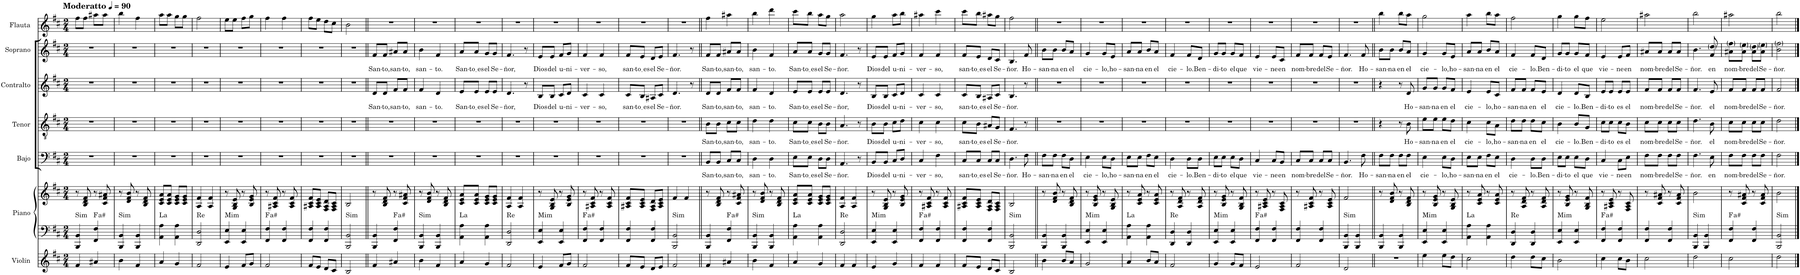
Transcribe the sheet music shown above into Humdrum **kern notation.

**kern	**kern	**kern	**harte	**kern	**text	**kern	**text	**kern	**text	**kern	**text	**kern
*part7	*part6	*part6	*part6	*part5	*part5	*part4	*part4	*part3	*part3	*part2	*part2	*part1
*staff8	*staff7	*staff6	*	*staff5	*staff5	*staff4	*staff4	*staff3	*staff3	*staff2	*staff2	*staff1
*I"Violín	*I"Piano	*	*	*I"Bajo	*	*I"Tenor	*	*I"Contralto	*	*I"Soprano	*	*I"Flauta
*I'Vln.	*I'Pno.	*	*	*I'B.	*	*I'T.	*	*I'C.	*	*I'S.	*	*I'Fl.
*clefG2	*clefF4	*clefG2	*	*clefF4	*	*clefGv2	*	*clefG2	*	*clefG2	*	*clefG2
*k[f#c#]	*k[f#c#]	*k[f#c#]	*	*k[f#c#]	*	*k[f#c#]	*	*k[f#c#]	*	*k[f#c#]	*	*k[f#c#]
*M2/4	*M2/4	*M2/4	*	*M2/4	*	*M2/4	*	*M2/4	*	*M2/4	*	*M2/4
*MM90	*MM90	*MM90	*	*MM90	*	*MM90	*	*MM90	*	*MM90	*	*MM90
=1	=1	=1	=1	=1	=1	=1	=1	=1	=1	=1	=1	=1
!	!	!	!LO:H:kt=Sim	!	!	!	!	!	!	!	!	!LO:TX:a:B:t=Moderatto
4f#/	4BBB/ 4BB/	8r	N	2r	.	2r	.	2r	.	2r	.	8ff#\L
.	.	8B/ 8d/ 8f#/	.	.	.	.	.	.	.	.	.	8ff#\J
!	!	!	!LO:H:kt=a#	!	!	!	!	!	!	!	!	!
4a#X/	4FF#/ 4F#/	8r	.	.	.	.	.	.	.	.	.	8aa#X\L
.	.	8c#/ 8f#/ 8a#X/	.	.	.	.	.	.	.	.	.	8aa#\J
=2	=2	=2	=2	=2	=2	=2	=2	=2	=2	=2	=2	=2
!	!	!	!LO:H:kt=Sim	!	!	!	!	!	!	!	!	!
4b\	4BBB/ 4BB/	8r	N	2r	.	2r	.	2r	.	2r	.	4bb\
.	.	8d/ 8f#/ 8b/	.	.	.	.	.	.	.	.	.	.
4f#/	4BBB/ 4BB/	8r	.	.	.	.	.	.	.	.	.	4ff#\
.	.	8B/ 8d/ 8f#/	.	.	.	.	.	.	.	.	.	.
=3	=3	=3	=3	=3	=3	=3	=3	=3	=3	=3	=3	=3
!	!	!	!LO:H:kt=La	!	!	!	!	!	!	!	!	!
4a/	4AA\ 4A\	8c#/ 8e/ 8a/L	N	2r	.	2r	.	2r	.	2r	.	8aa\L
.	.	8c#/ 8e/ 8a/J	.	.	.	.	.	.	.	.	.	8aa\J
4g/	4AA\ 4A\	8c#/ 8e/ 8g/L	.	.	.	.	.	.	.	.	.	8gg\L
.	.	8c#/ 8e/ 8g/J	.	.	.	.	.	.	.	.	.	8gg\J
=4	=4	=4	=4	=4	=4	=4	=4	=4	=4	=4	=4	=4
!	!	!	!LO:H:kt=Re	!	!	!	!	!	!	!	!	!
2f#/	2DD/ 2D/	4A/ 4f#/	N	2r	.	2r	.	2r	.	2r	.	2ff#\
.	.	4A/ 4f#/	.	.	.	.	.	.	.	.	.	.
=5	=5	=5	=5	=5	=5	=5	=5	=5	=5	=5	=5	=5
!	!	!	!LO:H:kt=Mim	!	!	!	!	!	!	!	!	!
4e/	4EE/ 4E/	8r	N	2r	.	2r	.	2r	.	2r	.	8ee\L
.	.	8G/ 8B/ 8e/	.	.	.	.	.	.	.	.	.	8ee\J
8f#/L	4EE/ 4E/	8r	.	.	.	.	.	.	.	.	.	8ff#\L
8g/J	.	8B/ 8e/ 8g/	.	.	.	.	.	.	.	.	.	8gg\J
=6	=6	=6	=6	=6	=6	=6	=6	=6	=6	=6	=6	=6
!	!	!	!LO:H:kt=a#	!	!	!	!	!	!	!	!	!
2f#/	4FF#/ 4F#/	8r	.	2r	.	2r	.	2r	.	2r	.	4ff#\
.	.	8A#X/ 8c#/ 8f#/	.	.	.	.	.	.	.	.	.	.
.	4FF#/ 4F#/	8r	.	.	.	.	.	.	.	.	.	4ff#\
.	.	8A#/ 8c#/ 8f#/	.	.	.	.	.	.	.	.	.	.
=7	=7	=7	=7	=7	=7	=7	=7	=7	=7	=7	=7	=7
8f#/L	4FF#/ 4F#/	8A#X/ 8c#/ 8f#/L	.	2r	.	2r	.	2r	.	2r	.	8ff#\L
8e/J	.	8A#/ 8c#/ 8e/J	.	.	.	.	.	.	.	.	.	8ee\J
8d/L	4FF#/ 4F#/	8F#/ 8A#/ 8d/L	.	.	.	.	.	.	.	.	.	8dd\L
8c#/J	.	8F#/ 8A#/ 8c#/J	.	.	.	.	.	.	.	.	.	8cc#\J
=8	=8	=8	=8	=8	=8	=8	=8	=8	=8	=8	=8	=8
!	!	!	!LO:H:kt=Sim	!	!	!	!	!	!	!	!	!
2B/	2BBB/ 2BB/	2B/	N	2r	.	2r	.	2r	.	2r	.	2b\
=9||	=9||	=9||	=9||	=9||	=9||	=9||	=9||	=9||	=9||	=9||	=9||	=9||
!	!	!	!	!	!	!	!	!	!LO:LY:b	!	!LO:LY:b	!
4f#/	4BBB/ 4BB/	8r	.	2r	.	2r	.	8d/L	San-	8f#/L	San-	2r
!	!	!	!	!	!	!	!	!	!LO:LY:b	!	!LO:LY:b	!
.	.	8B/ 8d/ 8f#/	.	.	.	.	.	8d/J	-to,	8f#/J	-to,	.
!	!	!	!LO:H:kt=a#	!	!	!	!	!	!LO:LY:b	!	!LO:LY:b	!
4a#X/	4FF#/ 4F#/	8r	.	.	.	.	.	8f#/L	san-	8a#X/L	san-	.
!	!	!	!	!	!	!	!	!	!LO:LY:b	!	!LO:LY:b	!
.	.	8c#/ 8f#/ 8a#X/	.	.	.	.	.	8f#/J	-to,	8a#/J	-to,	.
=10	=10	=10	=10	=10	=10	=10	=10	=10	=10	=10	=10	=10
!	!	!	!LO:H:kt=Sim	!	!	!	!	!	!LO:LY:b	!	!LO:LY:b	!
4b\	4BBB/ 4BB/	8r	N	2r	.	2r	.	4f#/	san-	4b\	san-	2r
.	.	8d/ 8f#/ 8b/	.	.	.	.	.	.	.	.	.	.
!	!	!	!	!	!	!	!	!	!LO:LY:b	!	!LO:LY:b	!
4f#/	4BBB/ 4BB/	8r	.	.	.	.	.	4d/	-to.	4f#/	-to.	.
.	.	8B/ 8d/ 8f#/	.	.	.	.	.	.	.	.	.	.
=11	=11	=11	=11	=11	=11	=11	=11	=11	=11	=11	=11	=11
!	!	!	!LO:H:kt=La	!	!	!	!	!	!LO:LY:b	!	!LO:LY:b	!
4a/	4AA\ 4A\	8c#/ 8e/ 8a/L	N	2r	.	2r	.	8e/L	San-	8a/L	San-	2r
!	!	!	!	!	!	!	!	!	!LO:LY:b	!	!LO:LY:b	!
.	.	8c#/ 8e/ 8a/J	.	.	.	.	.	8e/J	to es	8a/J	to es	.
!	!	!	!	!	!	!	!	!	!LO:LY:b	!	!LO:LY:b	!
4g/	4AA\ 4A\	8c#/ 8e/ 8g/L	.	.	.	.	.	8e/L	el	8g/L	el	.
!	!	!	!	!	!	!	!	!	!LO:LY:b	!	!LO:LY:b	!
.	.	8c#/ 8e/ 8g/J	.	.	.	.	.	8e/J	Se-	8g/J	Se-	.
=12	=12	=12	=12	=12	=12	=12	=12	=12	=12	=12	=12	=12
!	!	!	!LO:H:kt=Re	!	!	!	!	!	!LO:LY:b	!	!LO:LY:b	!
2f#/	2DD/ 2D/	4A/ 4f#/	N	2r	.	2r	.	4.d/	-ñor,	4.f#/	-ñor,	2r
.	.	4A/ 4f#/	.	.	.	.	.	.	.	.	.	.
.	.	.	.	.	.	.	.	8r	.	8r	.	.
=13	=13	=13	=13	=13	=13	=13	=13	=13	=13	=13	=13	=13
!	!	!	!LO:H:kt=Mim	!	!	!	!	!	!LO:LY:b	!	!LO:LY:b	!
4e/	4EE/ 4E/	8r	N	2r	.	2r	.	8B/L	Dios	8e/L	Dios	2r
!	!	!	!	!	!	!	!	!	!LO:LY:b	!	!LO:LY:b	!
.	.	8G/ 8B/ 8e/	.	.	.	.	.	8B/J	del	8e/J	del	.
!	!	!	!	!	!	!	!	!	!LO:LY:b	!	!LO:LY:b	!
8f#/L	4EE/ 4E/	8r	.	.	.	.	.	8c#/L	u-	8f#/L	u-	.
!	!	!	!	!	!	!	!	!	!LO:LY:b	!	!LO:LY:b	!
8g/J	.	8B/ 8e/ 8g/	.	.	.	.	.	8d/J	-ni-	8g/J	-ni-	.
=14	=14	=14	=14	=14	=14	=14	=14	=14	=14	=14	=14	=14
!	!	!	!LO:H:kt=a#	!	!	!	!	!	!LO:LY:b	!	!LO:LY:b	!
2f#/	4FF#/ 4F#/	8r	.	2r	.	2r	.	4c#/	-ver-	4f#/	-ver-	2r
.	.	8A#X/ 8c#/ 8f#/	.	.	.	.	.	.	.	.	.	.
!	!	!	!	!	!	!	!	!	!LO:LY:b	!	!LO:LY:b	!
.	4FF#/ 4F#/	8r	.	.	.	.	.	4c#/	-so,	4f#/	-so,	.
.	.	8A#/ 8c#/ 8f#/	.	.	.	.	.	.	.	.	.	.
=15	=15	=15	=15	=15	=15	=15	=15	=15	=15	=15	=15	=15
!	!	!	!	!	!	!	!	!	!LO:LY:b	!	!LO:LY:b	!
8f#/L	4FF#/ 4F#/	8A#X/ 8c#/ 8f#/L	.	2r	.	2r	.	8c#/L	san-	8f#/L	san-	2r
!	!	!	!	!	!	!	!	!	!LO:LY:b	!	!LO:LY:b	!
8e/J	.	8A#/ 8c#/ 8e/J	.	.	.	.	.	8B/J	to es	8e/J	to es	.
!	!	!	!	!	!	!	!	!	!LO:LY:b	!	!LO:LY:b	!
8d/L	4FF#/ 4F#/	8F#/ 8A#/ 8d/L	.	.	.	.	.	8A#X/L	el	8d/L	el	.
!	!	!	!	!	!	!	!	!	!LO:LY:b	!	!LO:LY:b	!
8e/J	.	8A#/ 8c#/ 8e/J	.	.	.	.	.	8c#/J	Se-	8e/J	Se-	.
=16	=16	=16	=16	=16	=16	=16	=16	=16	=16	=16	=16	=16
!	!	!	!LO:H:kt=Sim	!	!	!	!	!	!LO:LY:b	!	!LO:LY:b	!
2f#/	2BBB/ 2BB/	4f#/	N	2r	.	2r	.	4.d/	-ñor.	4.f#/	-ñor.	2r
.	.	4f#/	.	.	.	.	.	.	.	.	.	.
.	.	.	.	.	.	.	.	8r	.	8r	.	.
=17||	=17||	=17||	=17||	=17||	=17||	=17||	=17||	=17||	=17||	=17||	=17||	=17||
!	!	!	!	!	!LO:LY:b	!	!LO:LY:b	!	!LO:LY:b	!	!LO:LY:b	!
4f#/	4BBB/ 4BB/	8r	.	8BB/L	San-	8B\L	San-	8d/L	San-	8f#/L	San-	4ff#\
!	!	!	!	!	!LO:LY:b	!	!LO:LY:b	!	!LO:LY:b	!	!LO:LY:b	!
.	.	8B/ 8d/ 8f#/	.	8BB/J	-to,	8B\J	-to,	8d/J	-to,	8f#/J	-to,	.
!	!	!	!LO:H:kt=a#	!	!LO:LY:b	!	!LO:LY:b	!	!LO:LY:b	!	!LO:LY:b	!
4a#X/	4FF#/ 4F#/	8r	.	8C#/L	san-	8c#\L	san-	8f#/L	san-	8a#X/L	san-	4aa#X\
!	!	!	!	!	!LO:LY:b	!	!LO:LY:b	!	!LO:LY:b	!	!LO:LY:b	!
.	.	8c#/ 8f#/ 8a#X/	.	8C#/J	-to,	8c#\J	-to,	8f#/J	-to,	8a#/J	-to,	.
=18	=18	=18	=18	=18	=18	=18	=18	=18	=18	=18	=18	=18
!	!	!	!LO:H:kt=Sim	!	!LO:LY:b	!	!LO:LY:b	!	!LO:LY:b	!	!LO:LY:b	!
4b\	4BBB/ 4BB/	8r	N	4D\	san-	4d\	san-	4f#/	san-	4b\	san-	4bb\
.	.	8d/ 8f#/ 8b/	.	.	.	.	.	.	.	.	.	.
!	!	!	!	!	!LO:LY:b	!	!LO:LY:b	!	!LO:LY:b	!	!LO:LY:b	!
4f#/	4BBB/ 4BB/	8r	.	4D\	-to.	4d\	-to.	4d/	-to.	4f#/	-to.	4ddd\
.	.	8B/ 8d/ 8f#/	.	.	.	.	.	.	.	.	.	.
=19	=19	=19	=19	=19	=19	=19	=19	=19	=19	=19	=19	=19
!	!	!	!LO:H:kt=La	!	!LO:LY:b	!	!LO:LY:b	!	!LO:LY:b	!	!LO:LY:b	!
4a/	4AA\ 4A\	8c#/ 8e/ 8a/L	N	8E\L	San-	8c#\L	San-	8e/L	San-	8a/L	San-	8ccc#\L
!	!	!	!	!	!LO:LY:b	!	!LO:LY:b	!	!LO:LY:b	!	!LO:LY:b	!
.	.	8c#/ 8e/ 8a/J	.	8E\J	to es	8c#\J	to es	8e/J	to es	8a/J	to es	8bb\J
!	!	!	!	!	!LO:LY:b	!	!LO:LY:b	!	!LO:LY:b	!	!LO:LY:b	!
4g/	4AA\ 4A\	8c#/ 8e/ 8g/L	.	8D\L	el	8B\L	el	8e/L	el	8g/L	el	8aa\L
!	!	!	!	!	!LO:LY:b	!	!LO:LY:b	!	!LO:LY:b	!	!LO:LY:b	!
.	.	8c#/ 8e/ 8g/J	.	8D\J	Se-	8B\J	Se-	8e/J	Se-	8g/J	Se-	8gg\J
=20	=20	=20	=20	=20	=20	=20	=20	=20	=20	=20	=20	=20
!	!	!	!LO:H:kt=Re	!	!LO:LY:b	!	!LO:LY:b	!	!LO:LY:b	!	!LO:LY:b	!
4f#/	2DD/ 2D/	4A/ 4f#/	N	4.AA/	-ñor.	4.A/	-ñor.	4.d/	-ñor,	4.f#/	-ñor.	2aa\
4f#/	.	4A/ 4f#/	.	.	.	.	.	.	.	.	.	.
.	.	.	.	8r	.	8r	.	8r	.	8r	.	.
=21	=21	=21	=21	=21	=21	=21	=21	=21	=21	=21	=21	=21
!	!	!	!LO:H:kt=Mim	!	!LO:LY:b	!	!LO:LY:b	!	!LO:LY:b	!	!LO:LY:b	!
4e/	4EE/ 4E/	8r	N	8BB/L	Dios	8B\L	Dios	8B/L	Dios	8e/L	Dios	4gg\
!	!	!	!	!	!LO:LY:b	!	!LO:LY:b	!	!LO:LY:b	!	!LO:LY:b	!
.	.	8G/ 8B/ 8e/	.	8BB/J	del	8B\J	del	8B/J	del	8e/J	del	.
!	!	!	!	!	!LO:LY:b	!	!LO:LY:b	!	!LO:LY:b	!	!LO:LY:b	!
4g/	4EE/ 4E/	8r	.	8C#/L	u-	8c#\L	u-	8c#/L	u-	8f#/L	u-	8aa\L
!	!	!	!	!	!LO:LY:b	!	!LO:LY:b	!	!LO:LY:b	!	!LO:LY:b	!
.	.	8B/ 8e/ 8g/	.	8D/J	-ni-	8d\J	-ni-	8d/J	-ni-	8g/J	-ni-	8bb\J
=22	=22	=22	=22	=22	=22	=22	=22	=22	=22	=22	=22	=22
!	!	!	!LO:H:kt=a#	!	!LO:LY:b	!	!LO:LY:b	!	!LO:LY:b	!	!LO:LY:b	!
4f#/	4FF#/ 4F#/	8r	.	4C#/	-ver-	4c#\	-ver-	4c#/	-ver-	4f#/	-ver-	4aa#X\
.	.	8A#X/ 8c#/ 8f#/	.	.	.	.	.	.	.	.	.	.
!	!	!	!	!	!LO:LY:b	!	!LO:LY:b	!	!LO:LY:b	!	!LO:LY:b	!
4f#/	4FF#/ 4F#/	8r	.	4F#\	-so,	4c#\	-so,	4c#/	-so,	4f#/	-so,	4ccc#\
.	.	8A#/ 8c#/ 8f#/	.	.	.	.	.	.	.	.	.	.
=23	=23	=23	=23	=23	=23	=23	=23	=23	=23	=23	=23	=23
!	!	!	!	!	!LO:LY:b	!	!LO:LY:b	!	!LO:LY:b	!	!LO:LY:b	!
8f#/L	4FF#/ 4F#/	8A#X/ 8c#/ 8f#/L	.	8C#/L	san-	8c#\L	san-	8c#/L	san-	8f#/L	san-	8ccc#\L
!	!	!	!	!	!LO:LY:b	!	!LO:LY:b	!	!LO:LY:b	!	!LO:LY:b	!
8e/J	.	8A#/ 8c#/ 8e/J	.	8C#/J	to es	8B\J	to es	8B/J	to es	8e/J	to es	8bb\J
!	!	!	!	!	!LO:LY:b	!	!LO:LY:b	!	!LO:LY:b	!	!LO:LY:b	!
8d/L	4FF#/ 4F#/	8F#/ 8A#/ 8d/L	.	8C#/L	el	8A#X/L	el	8A#X/L	el	8d/L	el	8aa#X\L
!	!	!	!	!	!LO:LY:b	!	!LO:LY:b	!	!LO:LY:b	!	!LO:LY:b	!
8c#/J	.	8F#/ 8A#/ 8c#/J	.	8C#/J	Se-	8G/J	Se-	8c#/J	Se-	8c#/J	Se-	8gg\J
=24	=24	=24	=24	=24	=24	=24	=24	=24	=24	=24	=24	=24
!	!	!	!LO:H:kt=Sim	!	!LO:LY:b	!	!LO:LY:b	!	!LO:LY:b	!	!LO:LY:b	!
2B/	2BBB/ 2BB/	2B/	N	4.D\	-ñor.	4.F#/	-ñor.	4.B/	-ñor.	4.B/	-ñor.	2ff#\
!	!	!	!	!	!LO:LY:b	!	!	!	!	!	!LO:LY:b	!
.	.	.	.	8F#\	Ho-	8r	.	8r	.	8f#/	Ho-	.
=25||	=25||	=25||	=25||	=25||	=25||	=25||	=25||	=25||	=25||	=25||	=25||	=25||
!	!	!	!	!	!LO:LY:b	!	!	!	!	!	!LO:LY:b	!
4b\	4BBB/ 4BB/	8r	.	8F#\L	-san-	2r	.	2r	.	8b\L	-san-	2r
!	!	!	!	!	!LO:LY:b	!	!	!	!	!	!LO:LY:b	!
.	.	8d/ 8f#/ 8b/	.	8F#\J	-na	.	.	.	.	8b\J	-na	.
!	!	!	!	!	!LO:LY:b	!	!	!	!	!	!LO:LY:b	!
8b/L	4BBB/ 4BB/	8r	.	8F#\L	en	.	.	.	.	8b/L	en	.
!	!	!	!	!	!LO:LY:b	!	!	!	!	!	!LO:LY:b	!
8a/J	.	8B/ 8d/ 8f#/	.	8D\J	el	.	.	.	.	8a/J	el	.
=26	=26	=26	=26	=26	=26	=26	=26	=26	=26	=26	=26	=26
!	!	!	!LO:H:kt=Mim	!	!LO:LY:b	!	!	!	!	!	!LO:LY:b	!
2g/	4EE/ 4E/	8r	N	4E\	cie-	2r	.	2r	.	4g/	cie-	2r
.	.	8B/ 8e/ 8g/	.	.	.	.	.	.	.	.	.	.
!	!	!	!	!	!LO:LY:b	!	!	!	!	!	!LO:LY:b	!
.	4EE/ 4E/	8r	.	8E\L	-lo,	.	.	.	.	8g/L	-lo,	.
!	!	!	!	!	!LO:LY:b	!	!	!	!	!	!LO:LY:b	!
.	.	8G/ 8B/ 8e/	.	8D\J	ho-	.	.	.	.	8e/J	ho-	.
=27	=27	=27	=27	=27	=27	=27	=27	=27	=27	=27	=27	=27
!	!	!	!LO:H:kt=La	!	!LO:LY:b	!	!	!	!	!	!LO:LY:b	!
4a/	4AA\ 4A\	8r	N	8E\L	-san-	2r	.	2r	.	8a/L	-san-	2r
!	!	!	!	!	!LO:LY:b	!	!	!	!	!	!LO:LY:b	!
.	.	8c#/ 8e/ 8a/	.	8E\J	-na	.	.	.	.	8a/J	-na	.
!	!	!	!	!	!LO:LY:b	!	!	!	!	!	!LO:LY:b	!
8b/L	4AA\ 4A\	8r	.	8F#\L	en	.	.	.	.	8b/L	en	.
!	!	!	!	!	!LO:LY:b	!	!	!	!	!	!LO:LY:b	!
8a/J	.	8c#/ 8e/ 8a/	.	8E\J	el	.	.	.	.	8a/J	el	.
=28	=28	=28	=28	=28	=28	=28	=28	=28	=28	=28	=28	=28
!	!	!	!LO:H:kt=Re	!	!LO:LY:b	!	!	!	!	!	!LO:LY:b	!
2f#/	4DD/ 4D/	8r	N	4D\	cie-	2r	.	2r	.	4f#/	cie-	2r
.	.	8A/ 8d/ 8f#/	.	.	.	.	.	.	.	.	.	.
!	!	!	!	!	!LO:LY:b	!	!	!	!	!	!LO:LY:b	!
.	4DD/ 4D/	8r	.	8D\L	-lo.	.	.	.	.	8f#/L	-lo.	.
!	!	!	!	!	!LO:LY:b	!	!	!	!	!	!LO:LY:b	!
.	.	8A/ 8d/ 8f#/	.	8D\J	Ben-	.	.	.	.	8d/J	Ben-	.
=29	=29	=29	=29	=29	=29	=29	=29	=29	=29	=29	=29	=29
!	!	!	!LO:H:kt=Mim	!	!LO:LY:b	!	!	!	!	!	!LO:LY:b	!
4g/	4EE/ 4E/	8r	N	8E\L	-di-	2r	.	2r	.	8g/L	-di-	2r
!	!	!	!	!	!LO:LY:b	!	!	!	!	!	!LO:LY:b	!
.	.	8B/ 8e/ 8g/	.	8E\J	-to	.	.	.	.	8g/J	-to	.
!	!	!	!	!	!LO:LY:b	!	!	!	!	!	!LO:LY:b	!
8g/L	4EE/ 4E/	8r	.	8E\L	el	.	.	.	.	8g/L	el	.
!	!	!	!	!	!LO:LY:b	!	!	!	!	!	!LO:LY:b	!
8f#/J	.	8G/ 8B/ 8f#/	.	8D\J	que	.	.	.	.	8f#/J	que	.
=30	=30	=30	=30	=30	=30	=30	=30	=30	=30	=30	=30	=30
!	!	!	!LO:H:kt=a#	!	!LO:LY:b	!	!	!	!	!	!LO:LY:b	!
2e/	4FF#/ 4F#/	8r	.	4C#/	vie-	2r	.	2r	.	4e/	vie-	2r
.	.	8A#X/ 8c#/ 8e/	.	.	.	.	.	.	.	.	.	.
!	!	!	!	!	!LO:LY:b	!	!	!	!	!	!LO:LY:b	!
.	4FF#/ 4F#/	8r	.	8C#/L	-ne	.	.	.	.	8e/L	-ne	.
!	!	!	!	!	!LO:LY:b	!	!	!	!	!	!LO:LY:b	!
.	.	8F#/ 8A#/ 8c#/	.	8BB/J	en	.	.	.	.	8c#/J	en	.
=31	=31	=31	=31	=31	=31	=31	=31	=31	=31	=31	=31	=31
!	!	!	!	!	!LO:LY:b	!	!	!	!	!	!LO:LY:b	!
2f#/	4FF#/ 4F#/	8r	.	8C#/L	nom-	2r	.	2r	.	8f#/L	nom-	2r
!	!	!	!	!	!LO:LY:b	!	!	!	!	!	!LO:LY:b	!
.	.	8A#X/ 8c#/ 8f#/	.	8C#/J	-bre	.	.	.	.	8f#/J	-bre	.
!	!	!	!	!	!LO:LY:b	!	!	!	!	!	!LO:LY:b	!
.	4FF#/ 4F#/	8r	.	8C#/L	del	.	.	.	.	8f#/L	del	.
!	!	!	!	!	!LO:LY:b	!	!	!	!	!	!LO:LY:b	!
.	.	8A#/ 8c#/ 8e/	.	8C#/J	Se-	.	.	.	.	8e/J	Se-	.
=32	=32	=32	=32	=32	=32	=32	=32	=32	=32	=32	=32	=32
!	!	!	!LO:H:kt=Sim	!	!LO:LY:b	!	!	!	!	!	!LO:LY:b	!
2d/	4BBB/ 4BB/	2f#/	N	4.BB/	-ñor.	2r	.	2r	.	4.f#/	-ñor.	2r
.	4BBB/ 4BB/	.	.	.	.	.	.	.	.	.	.	.
!	!	!	!	!	!LO:LY:b	!	!	!	!	!	!LO:LY:b	!
.	.	.	.	8F#\	Ho-	.	.	.	.	8f#/	Ho-	.
=33||	=33||	=33||	=33||	=33||	=33||	=33||	=33||	=33||	=33||	=33||	=33||	=33||
!	!	!	!	!	!LO:LY:b	!	!	!	!	!	!LO:LY:b	!
2r	4BBB/ 4BB/	8r	.	8F#\L	-san-	4r	.	4r	.	8b\L	-san-	4bb\
!	!	!	!	!	!LO:LY:b	!	!	!	!	!	!LO:LY:b	!
.	.	8d/ 8f#/ 8b/	.	8F#\J	-na	.	.	.	.	8b\J	-na	.
!	!	!	!	!	!LO:LY:b	!	!	!	!	!	!LO:LY:b	!
.	4BBB/ 4BB/	8r	.	8F#\L	en	8r	.	8r	.	8b/L	en	8bb\L
!	!	!	!	!	!LO:LY:b	!	!LO:LY:b	!	!LO:LY:b	!	!LO:LY:b	!
.	.	8B/ 8d/ 8f#/	.	8F#\J	el	8B\	Ho-	8d/	Ho-	8a/J	el	8aa\J
=34	=34	=34	=34	=34	=34	=34	=34	=34	=34	=34	=34	=34
!	!	!	!LO:H:kt=Mim	!	!LO:LY:b	!	!LO:LY:b	!	!LO:LY:b	!	!LO:LY:b	!
4ee\	4EE/ 4E/	8r	N	4E\	cie-	8e\L	-san-	8g/L	-san-	4g/	cie-	2gg\
!	!	!	!	!	!	!	!LO:LY:b	!	!LO:LY:b	!	!	!
.	.	8B/ 8e/ 8g/	.	.	.	8e\J	-na	8g/J	-na	.	.	.
!	!	!	!	!	!LO:LY:b	!	!LO:LY:b	!	!LO:LY:b	!	!LO:LY:b	!
8ee\L	4EE/ 4E/	8r	.	8E\L	-lo,	8e\L	en	8g/L	en	8g/L	-lo,	.
!	!	!	!	!	!LO:LY:b	!	!LO:LY:b	!	!LO:LY:b	!	!LO:LY:b	!
8dd\J	.	8G/ 8B/ 8e/	.	8D\J	ho-	8d\J	el	8f#/J	el	8e/J	ho-	.
=35	=35	=35	=35	=35	=35	=35	=35	=35	=35	=35	=35	=35
!	!	!	!LO:H:kt=La	!	!LO:LY:b	!	!LO:LY:b	!	!LO:LY:b	!	!LO:LY:b	!
2cc#\	4AA\ 4A\	8r	N	8E\L	-san-	4c#\	cie-	4e/	cie-	8a/L	-san-	4aa\
!	!	!	!	!	!LO:LY:b	!	!	!	!	!	!LO:LY:b	!
.	.	8c#/ 8e/ 8a/	.	8E\J	-na	.	.	.	.	8a/J	-na	.
!	!	!	!	!	!LO:LY:b	!	!LO:LY:b	!	!LO:LY:b	!	!LO:LY:b	!
.	4AA\ 4A\	8r	.	8F#\L	en	8c#\L	-lo,	8e/L	-lo,	8b/L	en	8bb\L
!	!	!	!	!	!LO:LY:b	!	!LO:LY:b	!	!LO:LY:b	!	!LO:LY:b	!
.	.	8c#/ 8e/ 8a/	.	8E\J	el	8A\J	ho-	8c#/J	ho-	8a/J	el	8aa\J
=36	=36	=36	=36	=36	=36	=36	=36	=36	=36	=36	=36	=36
!	!	!	!LO:H:kt=Re	!	!LO:LY:b	!	!LO:LY:b	!	!LO:LY:b	!	!LO:LY:b	!
4dd\	4DD/ 4D/	8r	N	4D\	cie-	8d\L	-san-	8f#/L	-san-	4f#/	cie-	2ff#\
!	!	!	!	!	!	!	!LO:LY:b	!	!LO:LY:b	!	!	!
.	.	8A/ 8d/ 8f#/	.	.	.	8d\J	-na	8f#/J	-na	.	.	.
!	!	!	!	!	!LO:LY:b	!	!LO:LY:b	!	!LO:LY:b	!	!LO:LY:b	!
8dd\L	4DD/ 4D/	8r	.	8D\L	-lo.	8d\L	en	8f#/L	en	8f#/L	-lo.	.
!	!	!	!	!	!LO:LY:b	!	!LO:LY:b	!	!LO:LY:b	!	!LO:LY:b	!
8cc#\J	.	8A/ 8d/ 8f#/	.	8D\J	Ben-	8c#\J	el	8e/J	el	8d/J	Ben-	.
=37	=37	=37	=37	=37	=37	=37	=37	=37	=37	=37	=37	=37
!	!	!	!LO:H:kt=Mim	!	!LO:LY:b	!	!LO:LY:b	!	!LO:LY:b	!	!LO:LY:b	!
2b\	4EE/ 4E/	8r	N	8E\L	-di-	4B\	cie-	4d/	cie-	8g/L	-di-	4gg\
!	!	!	!	!	!LO:LY:b	!	!	!	!	!	!LO:LY:b	!
.	.	8B/ 8e/ 8g/	.	8E\J	-to	.	.	.	.	8g/J	-to	.
!	!	!	!	!	!LO:LY:b	!	!LO:LY:b	!	!LO:LY:b	!	!LO:LY:b	!
.	4EE/ 4E/	8r	.	8E\L	el	8B/L	-lo.	8d/L	-lo.	8g/L	el	8gg\L
!	!	!	!	!	!LO:LY:b	!	!LO:LY:b	!	!LO:LY:b	!	!LO:LY:b	!
.	.	8G/ 8B/ 8f#/	.	8D\J	que	8G/J	Ben-	8B/J	Ben-	8f#/J	que	8ff#\J
=38	=38	=38	=38	=38	=38	=38	=38	=38	=38	=38	=38	=38
!	!	!	!LO:H:kt=a#	!	!LO:LY:b	!	!LO:LY:b	!	!LO:LY:b	!	!LO:LY:b	!
4cc#\	4FF#/ 4F#/	8r	.	4C#/	vie-	8c#\L	-di-	8e/L	-di-	4e/	vie-	2ee\
!	!	!	!	!	!	!	!LO:LY:b	!	!LO:LY:b	!	!	!
.	.	8A#X/ 8c#/ 8e/	.	.	.	8c#\J	-to	8e/J	-to	.	.	.
!	!	!	!	!	!LO:LY:b	!	!LO:LY:b	!	!LO:LY:b	!	!LO:LY:b	!
8cc#\L	4FF#/ 4F#/	8r	.	8C#\L	-ne	8c#\L	es	8e/L	es	8e/L	-ne	.
!	!	!	!	!	!LO:LY:b	!	!LO:LY:b	!	!LO:LY:b	!	!LO:LY:b	!
8b\J	.	8F#/ 8A#/ 8c#/	.	8E\J	en	8B\J	el	8e/J	el	8f#/J	en	.
=39	=39	=39	=39	=39	=39	=39	=39	=39	=39	=39	=39	=39
!	!	!	!	!	!LO:LY:b	!	!LO:LY:b	!	!LO:LY:b	!	!LO:LY:b	!
2cc#\	4FF#/ 4F#/	8r	.	8F#\L	nom-	8c#\L	nom-	8f#/L	nom-	8a#X/L	nom-	2aa#X\
!	!	!	!	!	!LO:LY:b	!	!LO:LY:b	!	!LO:LY:b	!	!LO:LY:b	!
.	.	8c#/ 8f#/ 8a#X/	.	8F#\J	-bre	8c#\J	-bre	8f#/J	-bre	8a#/J	-bre	.
!	!	!	!	!	!LO:LY:b	!	!LO:LY:b	!	!LO:LY:b	!	!LO:LY:b	!
.	4FF#/ 4F#/	8r	.	8F#\L	del	8c#\L	del	8f#/L	del	8a#/L	del	.
!	!	!	!	!	!LO:LY:b	!	!LO:LY:b	!	!LO:LY:b	!	!LO:LY:b	!
.	.	8c#/ 8f#/ 8a#/	.	8F#\J	Se-	8c#\J	Se-	8f#/J	Se-	8a#/J	Se-	.
=40	=40	=40	=40	=40	=40	=40	=40	=40	=40	=40	=40	=40
!	!	!	!LO:H:kt=Sim	!	!LO:LY:b	!	!LO:LY:b	!	!LO:LY:b	!	!LO:LY:b	!
2dd\	4BBB/ 4BB/	2b\	N	4.F#\	-ñor.	4.d\	-ñor.	4.f#/	-ñor.	4.b\	-ñor.	2bb\
.	4BBB/ 4BB/	.	.	.	.	.	.	.	.	.	.	.
!	!	!	!	!	!LO:LY:b	!	!LO:LY:b	!	!LO:LY:b	!	!LO:LY:b	!
.	.	.	.	8E\	en	8B\	el	8e/	el	8f#/ 8dd/	en	.
=41	=41	=41	=41	=41	=41	=41	=41	=41	=41	=41	=41	=41
!	!	!	!LO:H:kt=a#	!	!LO:LY:b	!	!LO:LY:b	!	!LO:LY:b	!	!LO:LY:b	!
2cc#\	4FF#/ 4F#/	8r	.	8F#\L	nom-	8c#\L	nom-	8f#/L	nom-	8a#X\ 8ff#\L	nom-	2aa#X\
!	!	!	!	!	!LO:LY:b	!	!LO:LY:b	!	!LO:LY:b	!	!LO:LY:b	!
.	.	8c#/ 8f#/ 8a#X/	.	8F#\J	-bre	8c#\J	-bre	8f#/J	-bre	8a#\ 8ee\J	-bre	.
!	!	!	!	!	!LO:LY:b	!	!LO:LY:b	!	!LO:LY:b	!	!LO:LY:b	!
.	4FF#/ 4F#/	8r	.	8F#\L	del	8c#\L	del	8f#/L	del	8a#\ 8dd\L	del	.
!	!	!	!	!	!LO:LY:b	!	!LO:LY:b	!	!LO:LY:b	!	!LO:LY:b	!
.	.	8c#/ 8f#/ 8a#/	.	8F#\J	Se-	8c#\J	Se-	8f#/J	Se-	8a#\ 8ee\J	Se-	.
=42	=42	=42	=42	=42	=42	=42	=42	=42	=42	=42	=42	=42
!	!	!	!LO:H:kt=Sim	!	!LO:LY:b	!	!LO:LY:b	!	!LO:LY:b	!	!LO:LY:b	!
2dd\	2BBB/ 2BB/	2b\	N	2F#\	-ñor.	2d\	-ñor.	2f#/	-ñor.	2b\ 2ff#\	-ñor.	2bb\
==	==	==	==	==	==	==	==	==	==	==	==	==
*-	*-	*-	*-	*-	*-	*-	*-	*-	*-	*-	*-	*-
